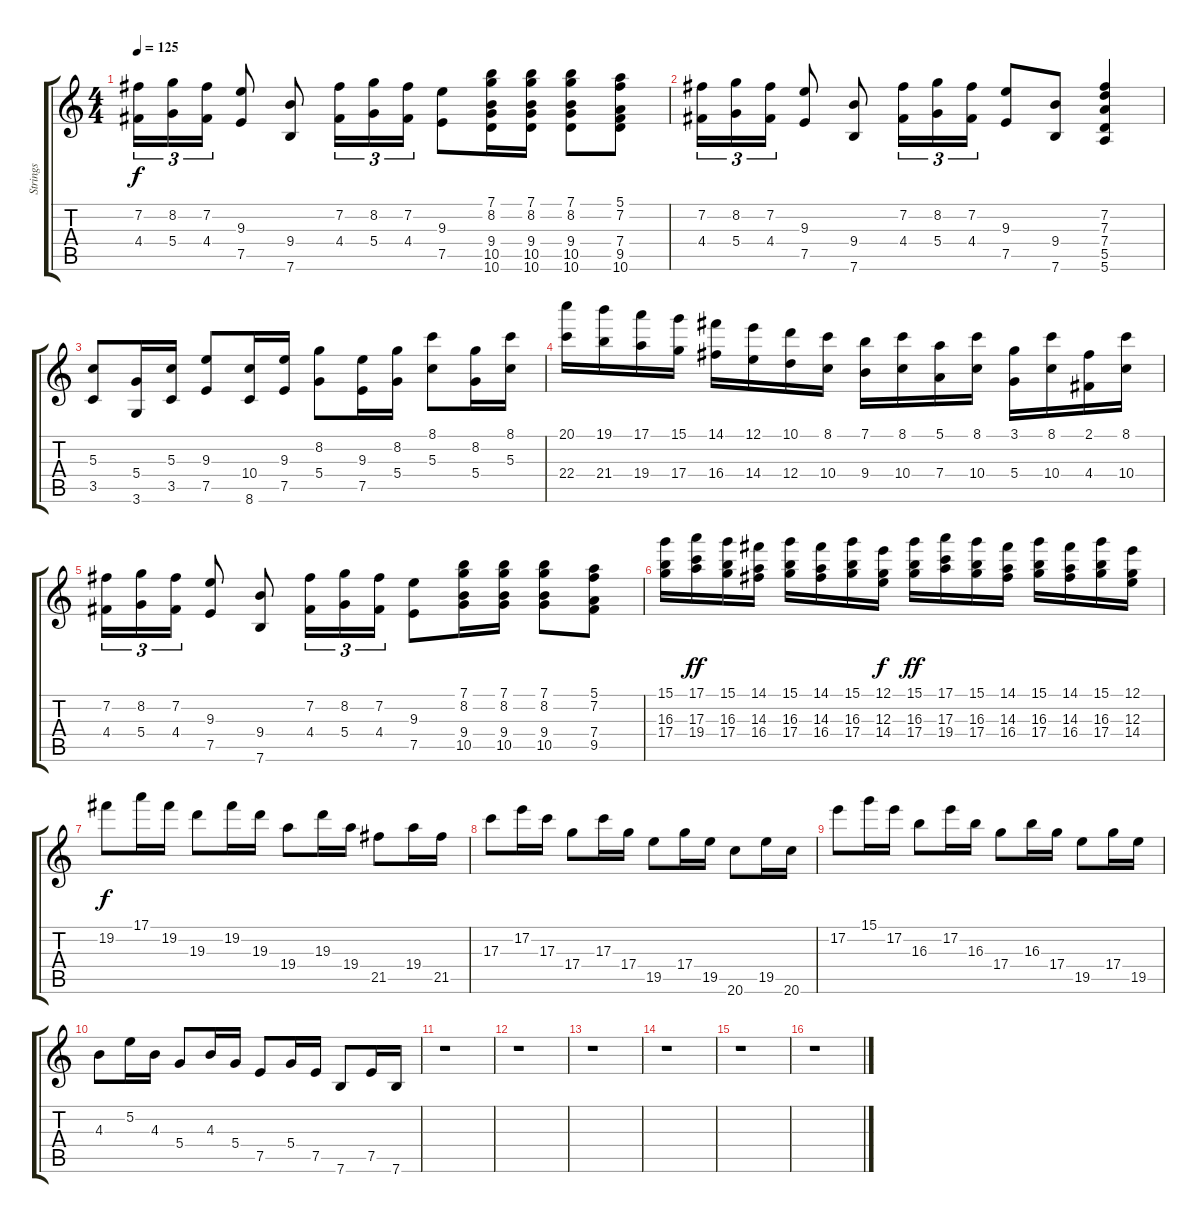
\track ("Strings" "Strings") {instrument stringensemble1}
\staff {score tabs}
\tuning (E5 B4 G4 D4 A3 E3) {hide}
\ts (4 4)
\tempo 125
\clef g2
\ks c
(7.2 4.4).16{tu (3 2) dy f} (8.2 5.4).16{tu (3 2)} (7.2 4.4).16{tu (3 2)} (9.3 7.5).8 (9.4 7.6).8 (7.2 4.4).16{tu (3 2)} (8.2 5.4).16{tu (3 2)} (7.2 4.4).16{tu (3 2)} (9.3 7.5).8 (7.1 8.2 9.4 10.5 10.6).16 (7.1 8.2 9.4 10.5 10.6).16 (7.1 8.2 9.4 10.5 10.6).8 (5.1 7.2 7.4 9.5 10.6).8 |
(7.2 4.4).16{tu (3 2)} (8.2 5.4).16{tu (3 2)} (7.2 4.4).16{tu (3 2)} (9.3 7.5).8 (9.4 7.6).8 (7.2 4.4).16{tu (3 2)} (8.2 5.4).16{tu (3 2)} (7.2 4.4).16{tu (3 2)} (9.3 7.5).8 (9.4 7.6).8 (7.2 7.3 7.4 5.5 5.6).4 |
(5.3 3.5).8 (5.4 3.6).16 (5.3 3.5).16 (9.3 7.5).8 (10.4 8.6).16 (9.3 7.5).16 (8.2 5.4).8 (9.3 7.5).16 (8.2 5.4).16 (8.1 5.3).8 (8.2 5.4).16 (8.1 5.3).16 |
(20.1 22.4).16 (19.1 21.4).16 (17.1 19.4).16 (15.1 17.4).16 (14.1 16.4).16 (12.1 14.4).16 (10.1 12.4).16 (8.1 10.4).16 (7.1 9.4).16 (8.1 10.4).16 (5.1 7.4).16 (8.1 10.4).16 (3.1 5.4).16 (8.1 10.4).16 (2.1 4.4).16 (8.1 10.4).16 |
(7.2 4.4).16{tu (3 2)} (8.2 5.4).16{tu (3 2)} (7.2 4.4).16{tu (3 2)} (9.3 7.5).8 (9.4 7.6).8 (7.2 4.4).16{tu (3 2)} (8.2 5.4).16{tu (3 2)} (7.2 4.4).16{tu (3 2)} (9.3 7.5).8 (7.1 8.2 9.4 10.5).16 (7.1 8.2 9.4 10.5).16 (7.1 8.2 9.4 10.5).8 (5.1 7.2 7.4 9.5).8 |
(15.1 16.3 17.4).16 (17.1 17.3 19.4).16{dy ff} (15.1 16.3 17.4).16 (14.1 14.3 16.4).16 (15.1 16.3 17.4).16 (14.1 14.3 16.4).16 (15.1 16.3 17.4).16 (12.1 12.3 14.4).16{dy f} (15.1 16.3 17.4).16{dy ff} (17.1 17.3 19.4).16 (15.1 16.3 17.4).16 (14.1 14.3 16.4).16 (15.1 16.3 17.4).16 (14.1 14.3 16.4).16 (15.1 16.3 17.4).16 (12.1 12.3 14.4).16 |
19.2.8{dy f} 17.1.16 19.2.16 19.3.8 19.2.16 19.3.16 19.4.8 19.3.16 19.4.16 21.5.8 19.4.16 21.5.16 |
17.3.8 17.2.16 17.3.16 17.4.8 17.3.16 17.4.16 19.5.8 17.4.16 19.5.16 20.6.8 19.5.16 20.6.16 |
17.2.8 15.1.16 17.2.16 16.3.8 17.2.16 16.3.16 17.4.8 16.3.16 17.4.16 19.5.8 17.4.16 19.5.16 |
4.3.8 5.2.16 4.3.16 5.4.8 4.3.16 5.4.16 7.5.8 5.4.16 7.5.16 7.6.8 7.5.16 7.6.16 |
r.1 |
r.1 |
r.1 |
r.1 |
r.1 |
r.1
